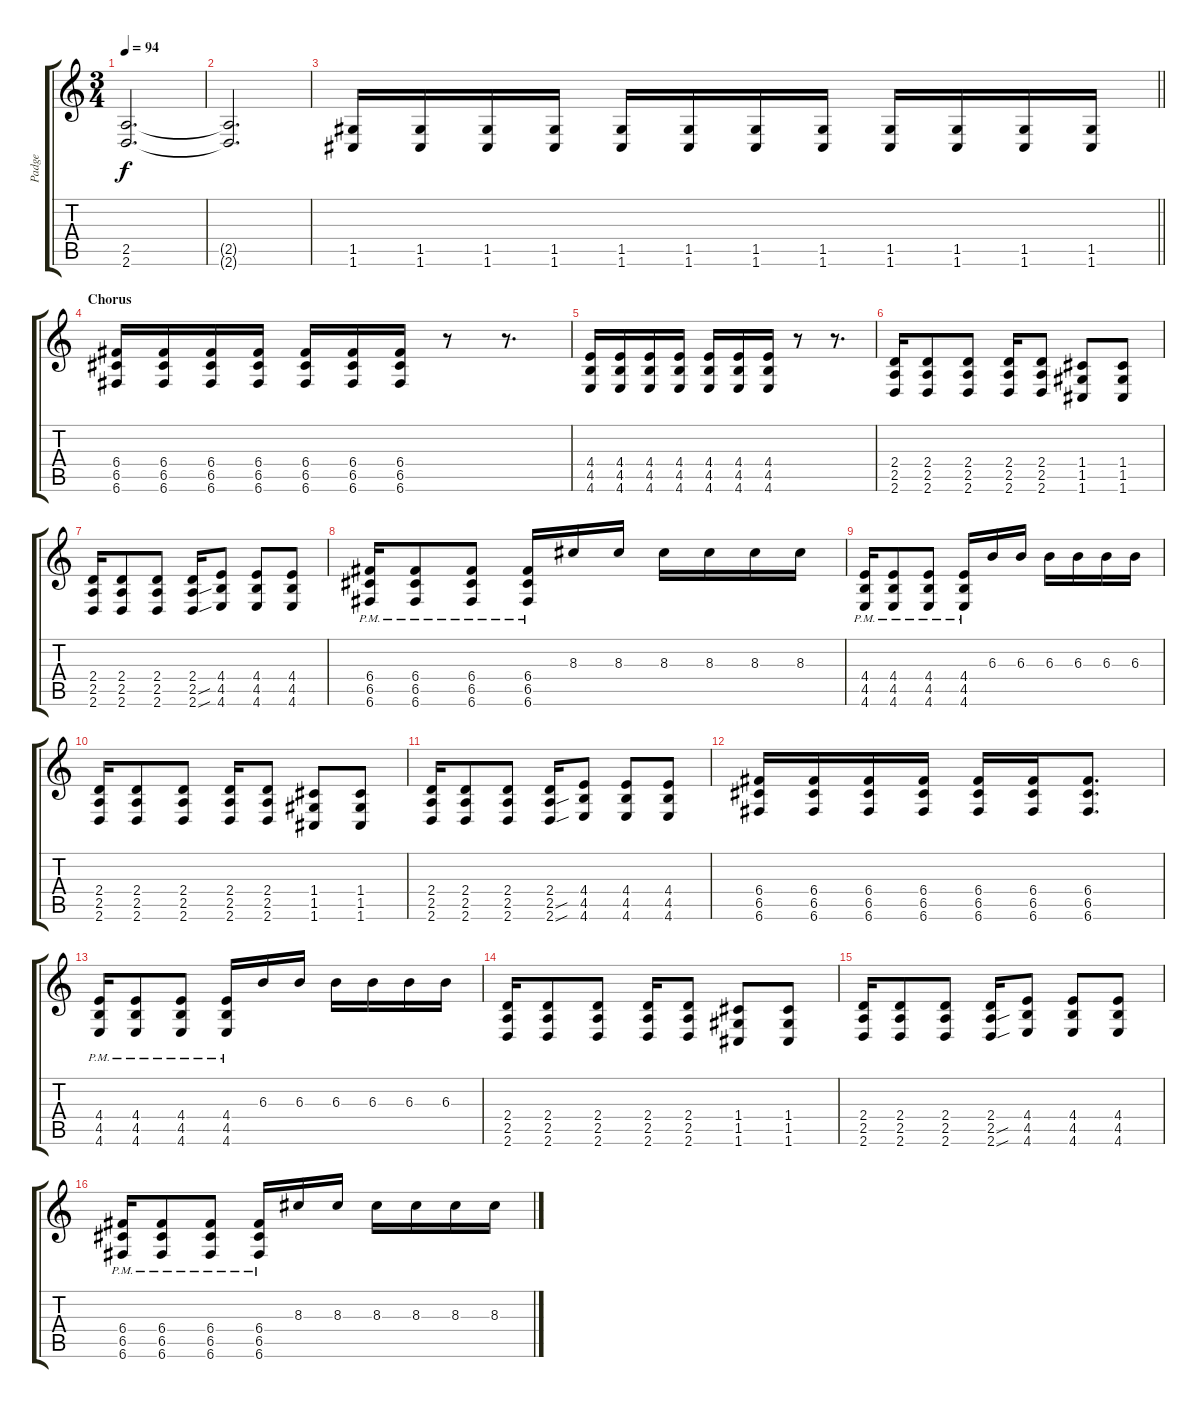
\track ("Padge" "Padge") {instrument distortionguitar}
\staff {score tabs}
\tuning (D4 A3 F3 C3 G2 C2) {hide}
\ts (3 4)
\tempo 94
\clef g2
\ks c
(2.5{t} 2.6{t}).2{d dy f} |
(2.5{t} 2.6{t}).2{d} |
\barLineRight lightlight
(1.5 1.6).16 (1.5 1.6).16 (1.5 1.6).16 (1.5 1.6).16 (1.5 1.6).16 (1.5 1.6).16 (1.5 1.6).16 (1.5 1.6).16 (1.5 1.6).16 (1.5 1.6).16 (1.5 1.6).16 (1.5 1.6).16 |
\section ("" "Chorus")
(6.4 6.5 6.6).16 (6.4 6.5 6.6).16 (6.4 6.5 6.6).16 (6.4 6.5 6.6).16 (6.4 6.5 6.6).16 (6.4 6.5 6.6).16 (6.4 6.5 6.6).16 r.8 r.8{d} |
(4.4 4.5 4.6).16 (4.4 4.5 4.6).16 (4.4 4.5 4.6).16 (4.4 4.5 4.6).16 (4.4 4.5 4.6).16 (4.4 4.5 4.6).16 (4.4 4.5 4.6).16 r.8 r.8{d} |
(2.4 2.5 2.6).16 (2.4 2.5 2.6).8 (2.4 2.5 2.6).8 (2.4 2.5 2.6).16 (2.4 2.5 2.6).8 (1.4 1.5 1.6).8 (1.4 1.5 1.6).8 |
(2.4 2.5 2.6).16 (2.4 2.5 2.6).8 (2.4 2.5 2.6).8 (2.4 2.5{sou} 2.6{sou}).16 (4.4 4.5 4.6).8 (4.4 4.5 4.6).8 (4.4 4.5 4.6).8 |
(6.4 6.5{pm} 6.6{pm}).16 (6.4 6.5{pm} 6.6{pm}).8 (6.4 6.5{pm} 6.6{pm}).8 (6.4 6.5{pm} 6.6{pm}).16 8.3.16 8.3.16 8.3.16 8.3.16 8.3.16 8.3.16 |
(4.4 4.5{pm} 4.6{pm}).16 (4.4 4.5{pm} 4.6{pm}).8 (4.4 4.5{pm} 4.6{pm}).8 (4.4 4.5{pm} 4.6{pm}).16 6.3.16 6.3.16 6.3.16 6.3.16 6.3.16 6.3.16 |
(2.4 2.5 2.6).16 (2.4 2.5 2.6).8 (2.4 2.5 2.6).8 (2.4 2.5 2.6).16 (2.4 2.5 2.6).8 (1.4 1.5 1.6).8 (1.4 1.5 1.6).8 |
(2.4 2.5 2.6).16 (2.4 2.5 2.6).8 (2.4 2.5 2.6).8 (2.4 2.5{sou} 2.6{sou}).16 (4.4 4.5 4.6).8 (4.4 4.5 4.6).8 (4.4 4.5 4.6).8 |
(6.4 6.5 6.6).16 (6.4 6.5 6.6).16 (6.4 6.5 6.6).16 (6.4 6.5 6.6).16 (6.4 6.5 6.6).16 (6.4 6.5 6.6).16 (6.4 6.5 6.6).8{d} |
(4.4 4.5{pm} 4.6{pm}).16 (4.4 4.5{pm} 4.6{pm}).8 (4.4 4.5{pm} 4.6{pm}).8 (4.4 4.5{pm} 4.6{pm}).16 6.3.16 6.3.16 6.3.16 6.3.16 6.3.16 6.3.16 |
(2.4 2.5 2.6).16 (2.4 2.5 2.6).8 (2.4 2.5 2.6).8 (2.4 2.5 2.6).16 (2.4 2.5 2.6).8 (1.4 1.5 1.6).8 (1.4 1.5 1.6).8 |
(2.4 2.5 2.6).16 (2.4 2.5 2.6).8 (2.4 2.5 2.6).8 (2.4 2.5{sou} 2.6{sou}).16 (4.4 4.5 4.6).8 (4.4 4.5 4.6).8 (4.4 4.5 4.6).8 |
(6.4 6.5{pm} 6.6{pm}).16 (6.4 6.5{pm} 6.6{pm}).8 (6.4 6.5{pm} 6.6{pm}).8 (6.4 6.5{pm} 6.6{pm}).16 8.3.16 8.3.16 8.3.16 8.3.16 8.3.16 8.3.16
